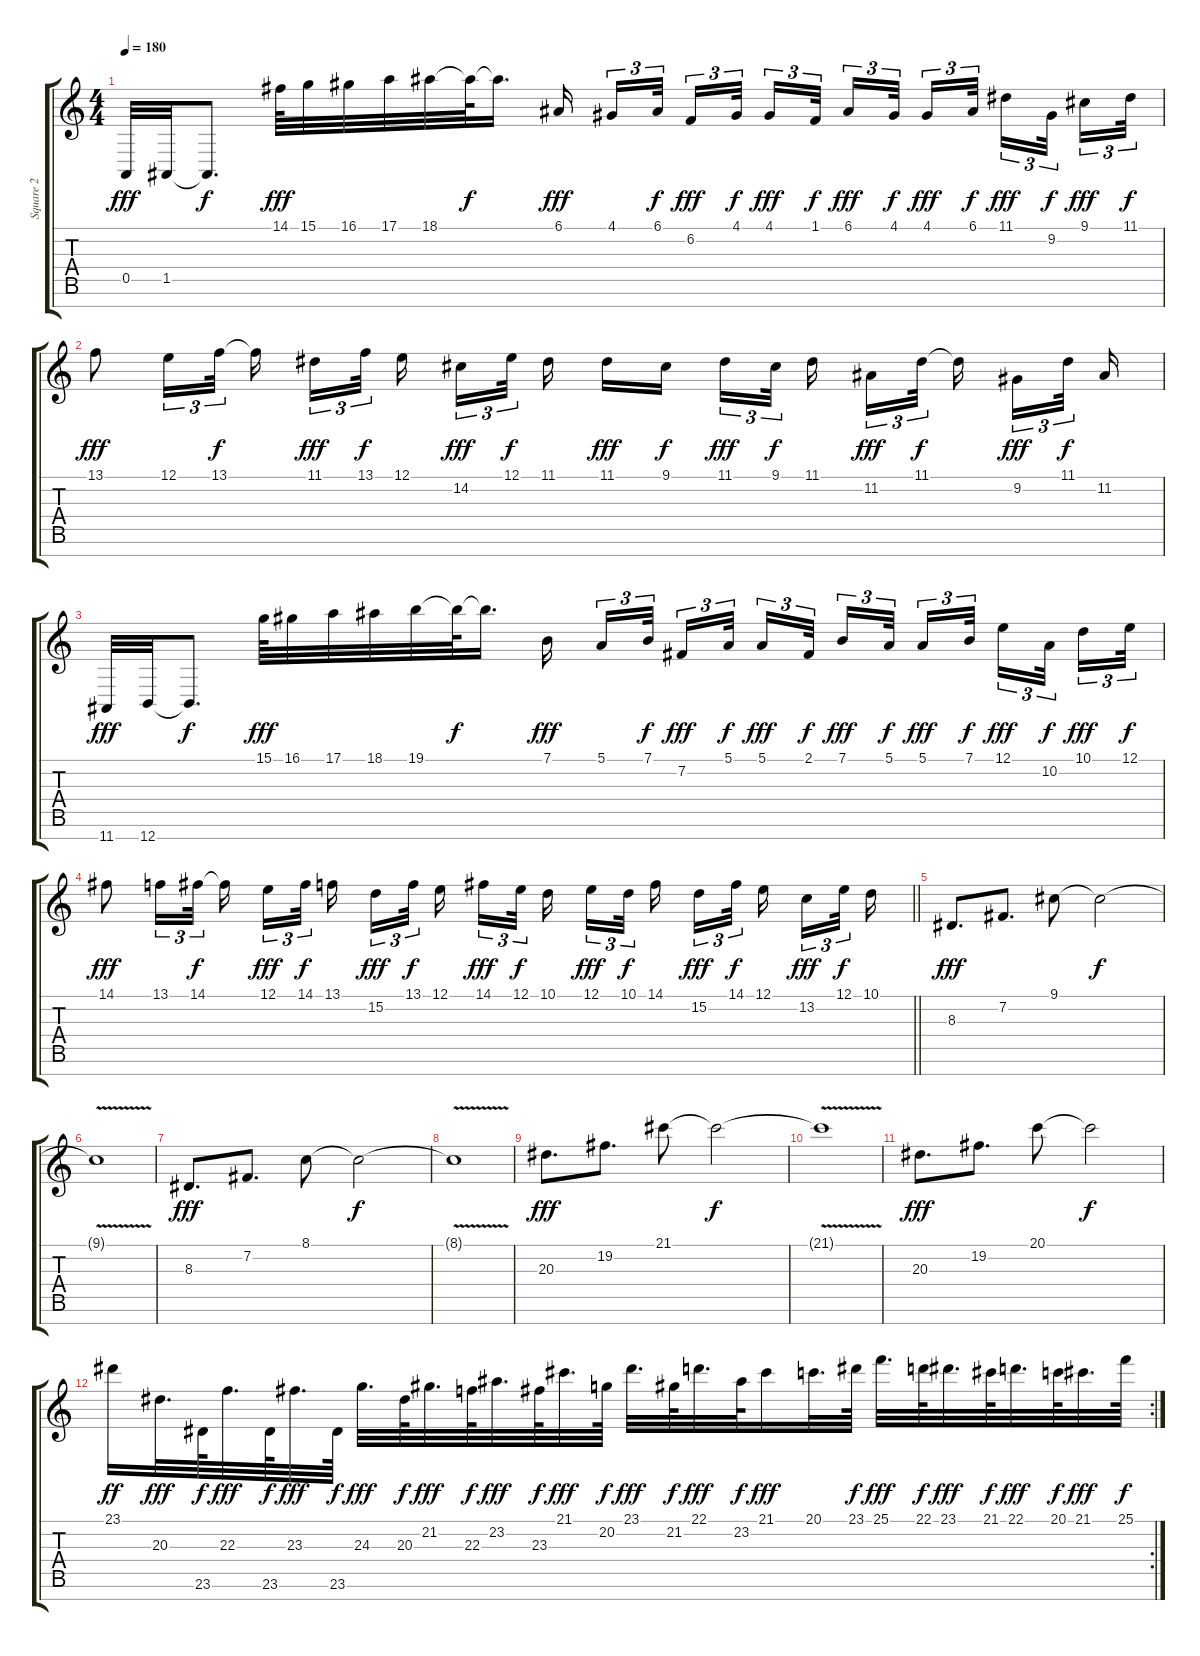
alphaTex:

\track ("Square 2" "Square 2") {instrument lead1square}
\staff {score tabs}
\tuning (E4 B3 G3 D3 A2 E2 B1) {hide}
\ts (4 4)
\tempo 180
\clef g2
\ks c
0.5.32{dy fff} 1.5.32 1.5{t}.8{d dy f} 14.1.64{dy fff} 15.1.32 16.1.32 17.1.32 18.1.32 18.1{t}.64{dy f} 18.1{t}.16{d} 6.1.16{dy fff beam splitsecondary} 4.1.16{tu (3 2)} 6.1.32{tu (3 2) dy f beam splitsecondary} 6.2.16{tu (3 2) dy fff} 4.1.32{tu (3 2) dy f beam splitsecondary} 4.1.16{tu (3 2) dy fff} 1.1.32{tu (3 2) dy f} 6.1.16{tu (3 2) dy fff} 4.1.32{tu (3 2) dy f beam splitsecondary} 4.1.16{tu (3 2) dy fff} 6.1.32{tu (3 2) dy f beam splitsecondary} 11.1.16{tu (3 2) dy fff} 9.2.32{tu (3 2) dy f beam splitsecondary} 9.1.16{tu (3 2) dy fff} 11.1.32{tu (3 2) dy f} |
13.1.8{dy fff} 12.1.16{tu (3 2)} 13.1.32{tu (3 2) dy f beam splitsecondary} 13.1{t}.16 11.1.16{tu (3 2) dy fff} 13.1.32{tu (3 2) dy f beam splitsecondary} 12.1.16{beam splitsecondary} 14.2.16{tu (3 2) dy fff} 12.1.32{tu (3 2) dy f beam splitsecondary} 11.1.16 11.1.16{dy fff} 9.1.16{dy f beam splitsecondary} 11.1.16{tu (3 2) dy fff} 9.1.32{tu (3 2) dy f beam splitsecondary} 11.1.16 11.2.16{tu (3 2) dy fff} 11.1.32{tu (3 2) dy f beam splitsecondary} 11.1{t}.16{beam splitsecondary} 9.2.16{tu (3 2) dy fff} 11.1.32{tu (3 2) dy f beam splitsecondary} 11.2.16 |
11.7.32{dy fff} 12.7.32 12.7{t}.8{d dy f} 15.1.64{dy fff} 16.1.32 17.1.32 18.1.32 19.1.32 19.1{t}.64{dy f} 19.1{t}.16{d} 7.1.16{dy fff beam splitsecondary} 5.1.16{tu (3 2)} 7.1.32{tu (3 2) dy f beam splitsecondary} 7.2.16{tu (3 2) dy fff} 5.1.32{tu (3 2) dy f beam splitsecondary} 5.1.16{tu (3 2) dy fff} 2.1.32{tu (3 2) dy f} 7.1.16{tu (3 2) dy fff} 5.1.32{tu (3 2) dy f beam splitsecondary} 5.1.16{tu (3 2) dy fff} 7.1.32{tu (3 2) dy f beam splitsecondary} 12.1.16{tu (3 2) dy fff} 10.2.32{tu (3 2) dy f beam splitsecondary} 10.1.16{tu (3 2) dy fff} 12.1.32{tu (3 2) dy f} |
\barLineRight lightlight
14.1.8{dy fff} 13.1.16{tu (3 2)} 14.1.32{tu (3 2) dy f beam splitsecondary} 14.1{t}.16 12.1.16{tu (3 2) dy fff} 14.1.32{tu (3 2) dy f beam splitsecondary} 13.1.16{beam splitsecondary} 15.2.16{tu (3 2) dy fff} 13.1.32{tu (3 2) dy f beam splitsecondary} 12.1.16 14.1.16{tu (3 2) dy fff} 12.1.32{tu (3 2) dy f beam splitsecondary} 10.1.16{beam splitsecondary} 12.1.16{tu (3 2) dy fff} 10.1.32{tu (3 2) dy f beam splitsecondary} 14.1.16 15.2.16{tu (3 2) dy fff} 14.1.32{tu (3 2) dy f beam splitsecondary} 12.1.16{beam splitsecondary} 13.2.16{tu (3 2) dy fff} 12.1.32{tu (3 2) dy f beam splitsecondary} 10.1.16 |
8.3.8{d dy fff} 7.2.8{d} 9.1.8 9.1{t}.2{dy f} |
9.1{v t}.1 |
8.3.8{d dy fff} 7.2.8{d} 8.1.8 8.1{t}.2{dy f} |
8.1{v t}.1 |
20.3.8{d dy fff} 19.2.8{d} 21.1.8 21.1{t}.2{dy f} |
21.1{v t}.1 |
20.3.8{d dy fff} 19.2.8{d} 20.1.8 20.1{t}.2{dy f} |
\rc 2
23.1.16{dy ff} 20.3.32{d dy fff} 23.6.64{dy f} 22.3.32{d dy fff} 23.6.64{dy f} 23.3.32{d dy fff} 23.6.64{dy f} 24.3.32{d dy fff} 20.3.64{dy f} 21.2.32{d dy fff} 22.3.64{dy f} 23.2.32{d dy fff} 23.3.64{dy f} 21.1.32{d dy fff} 20.2.64{dy f} 23.1.32{d dy fff} 21.2.64{dy f} 22.1.32{d dy fff} 23.2.64{dy f} 21.1.16{dy fff} 20.1.32{d} 23.1.64{dy f} 25.1.32{d dy fff} 22.1.64{dy f} 23.1.32{d dy fff} 21.1.64{dy f} 22.1.32{d dy fff} 20.1.64{dy f} 21.1.32{d dy fff} 25.1.64{dy f}
